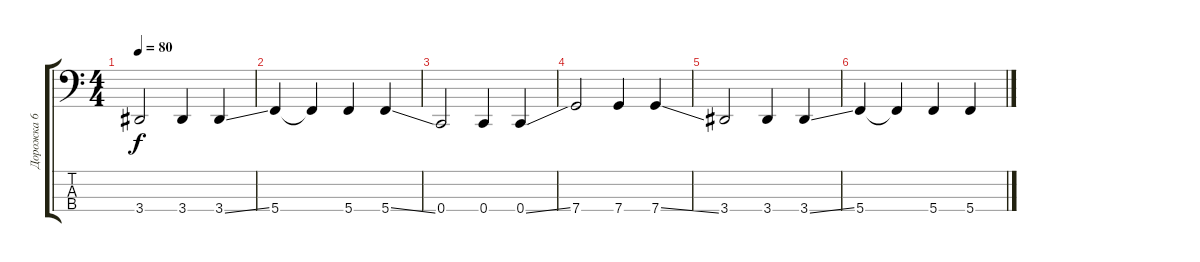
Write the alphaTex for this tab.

\track ("Дорожка 6" "Дорожка 6") {instrument fretlessbass}
\staff {score tabs}
\tuning (Eb2 Bb1 F1 C1) {hide}
\ts (4 4)
\tempo 80
\clef f4
\ks c
3.4.2{dy f} 3.4.4 3.4{ss}.4 |
5.4.4 5.4{t}.4 5.4.4 5.4{ss}.4 |
0.4.2{volume 0} 0.4.4 0.4{ss}.4 |
7.4.2 7.4.4 7.4{ss}.4 |
3.4.2 3.4.4 3.4{ss}.4 |
5.4.4 5.4{t}.4 5.4.4 5.4.4
